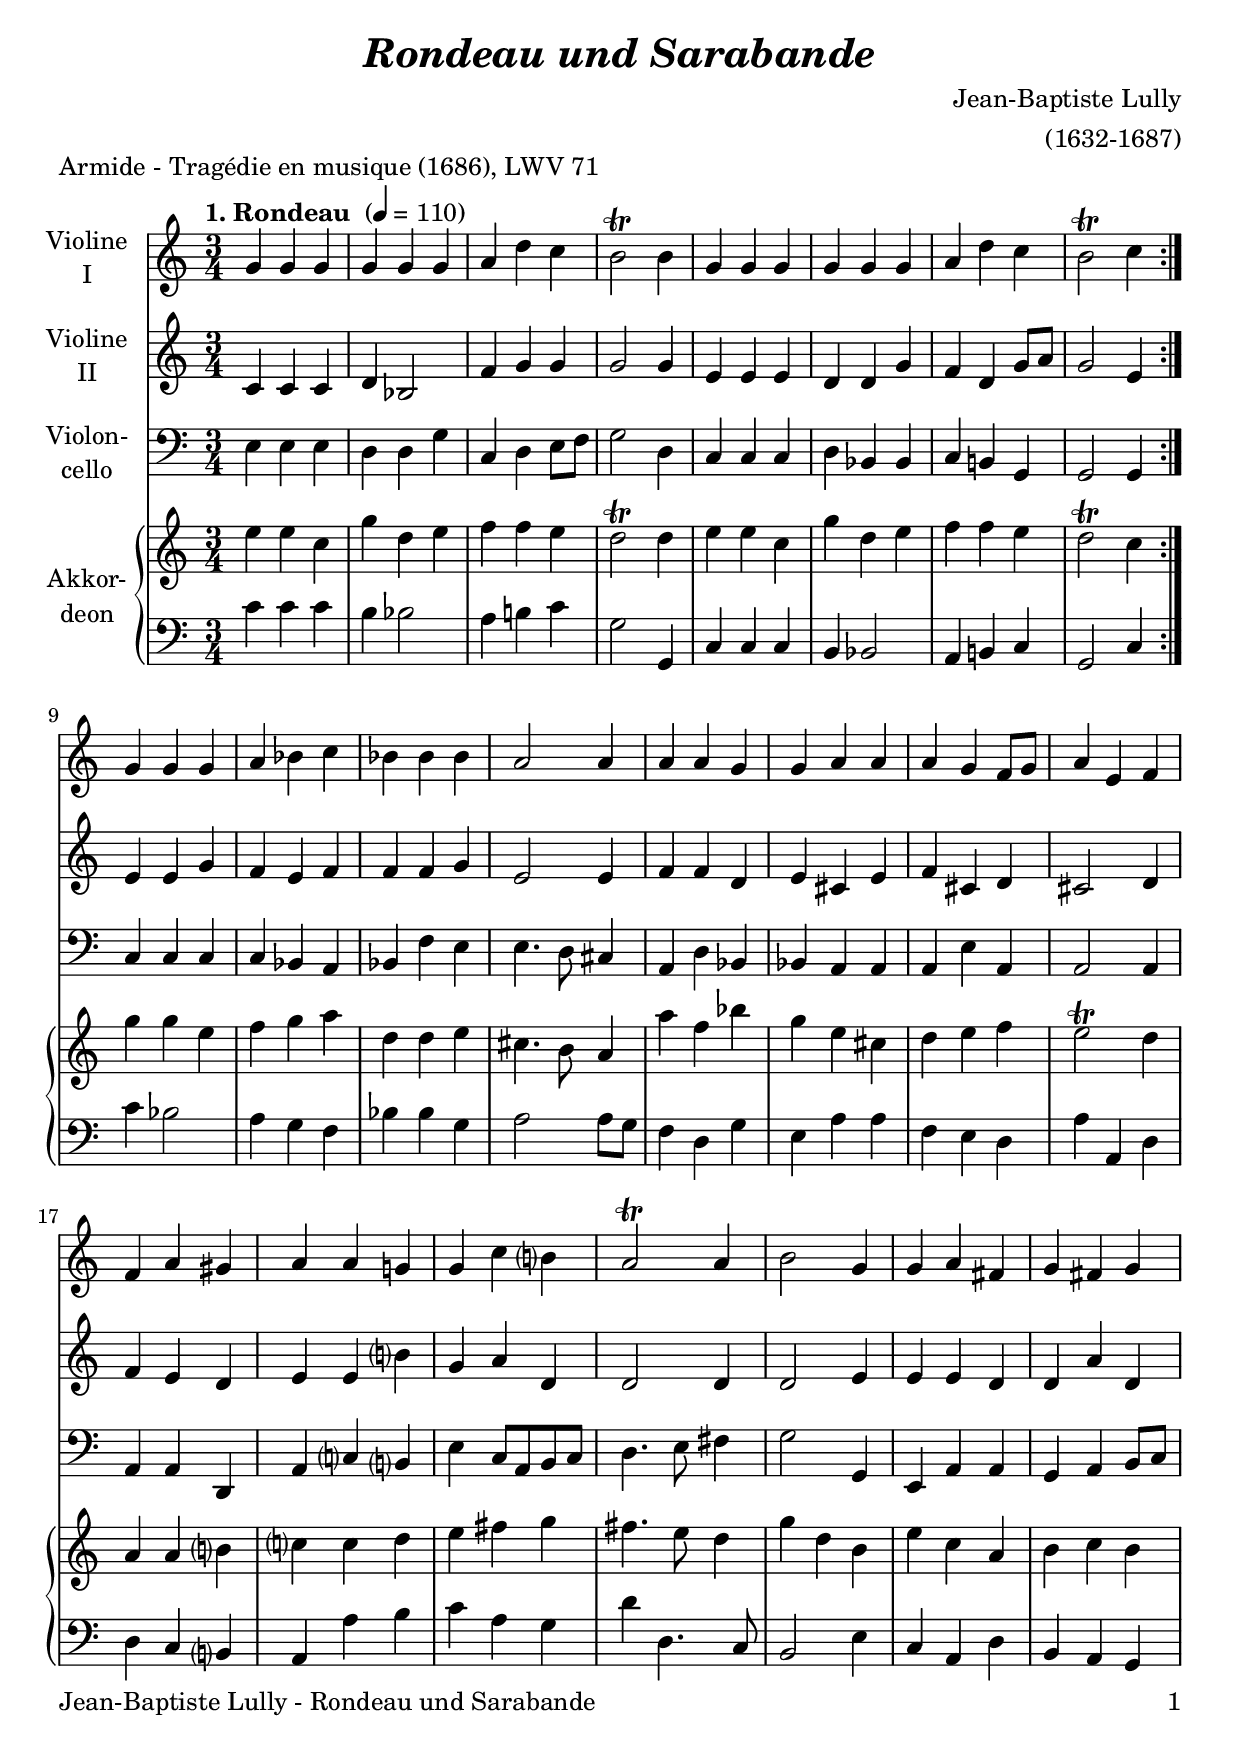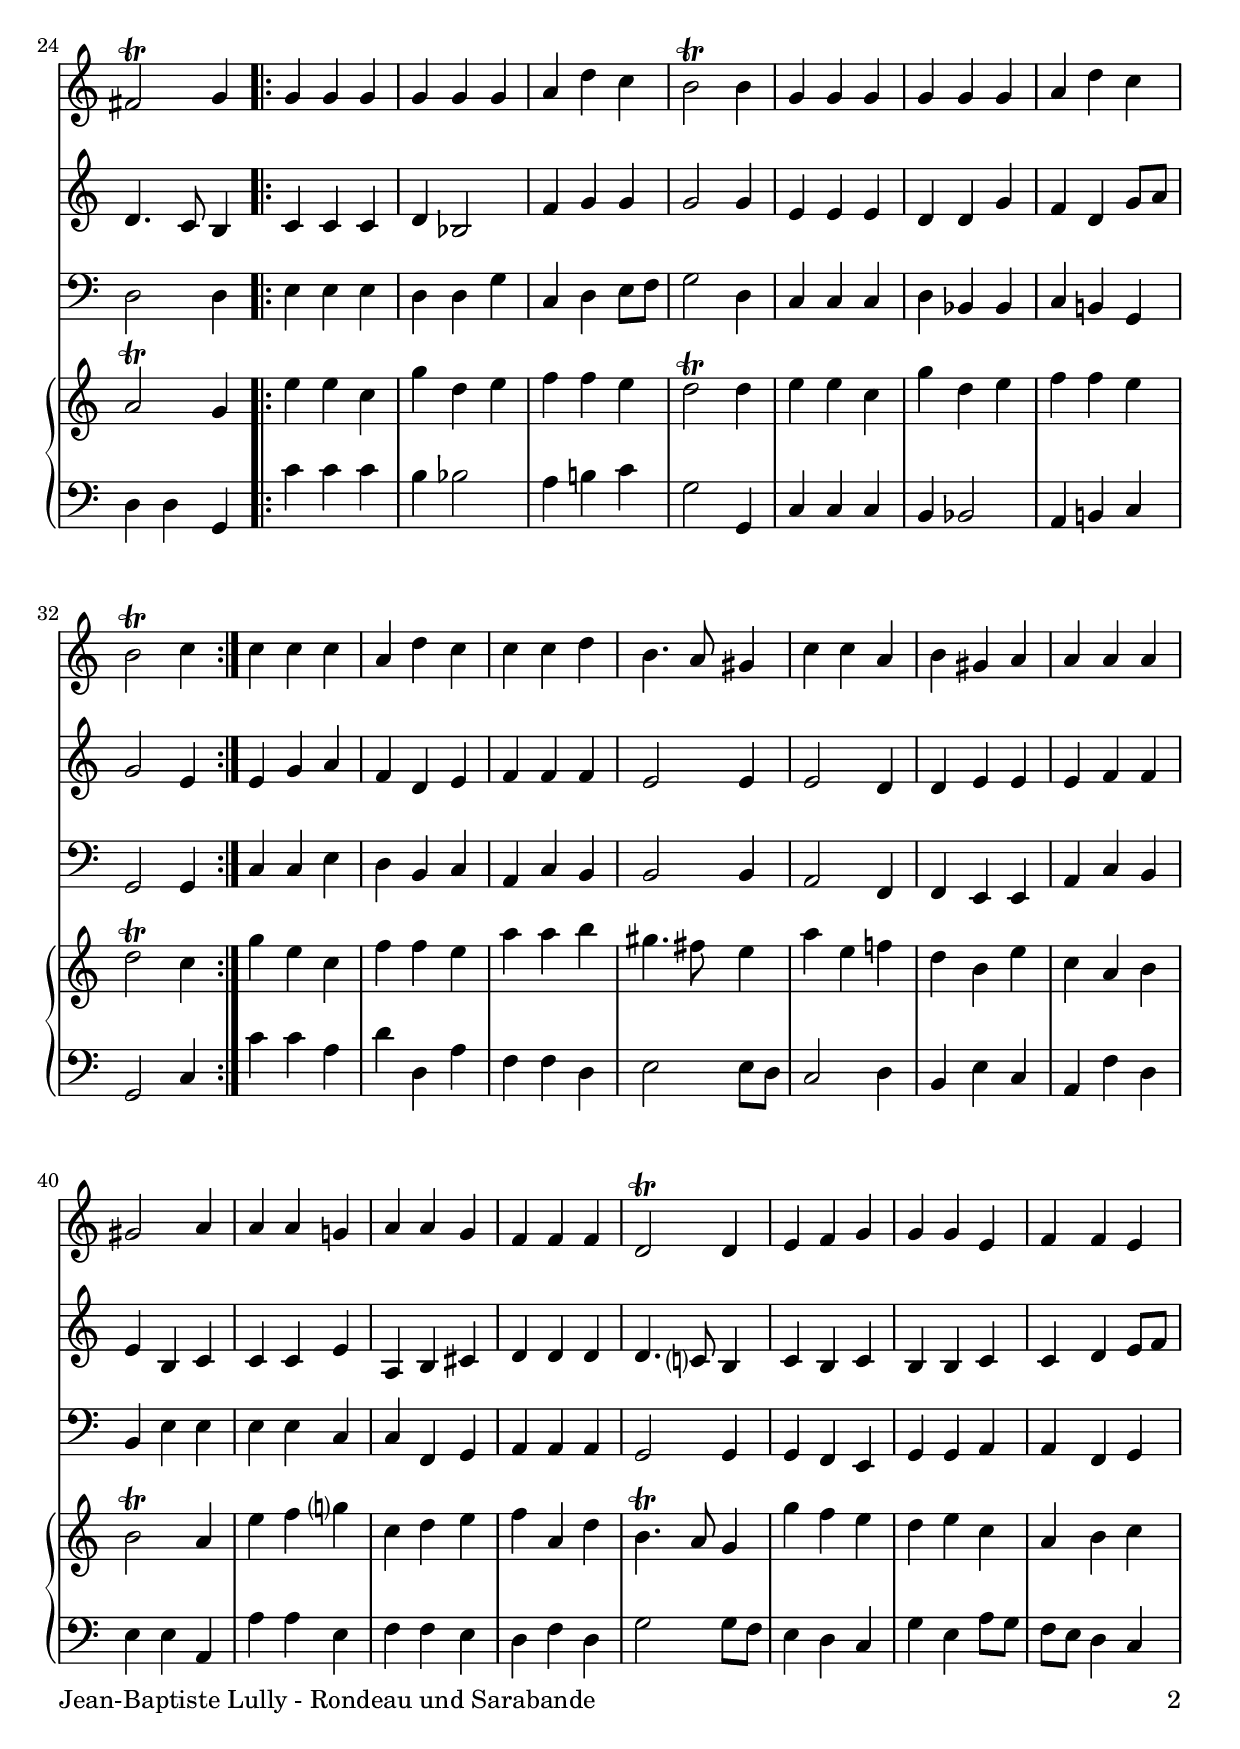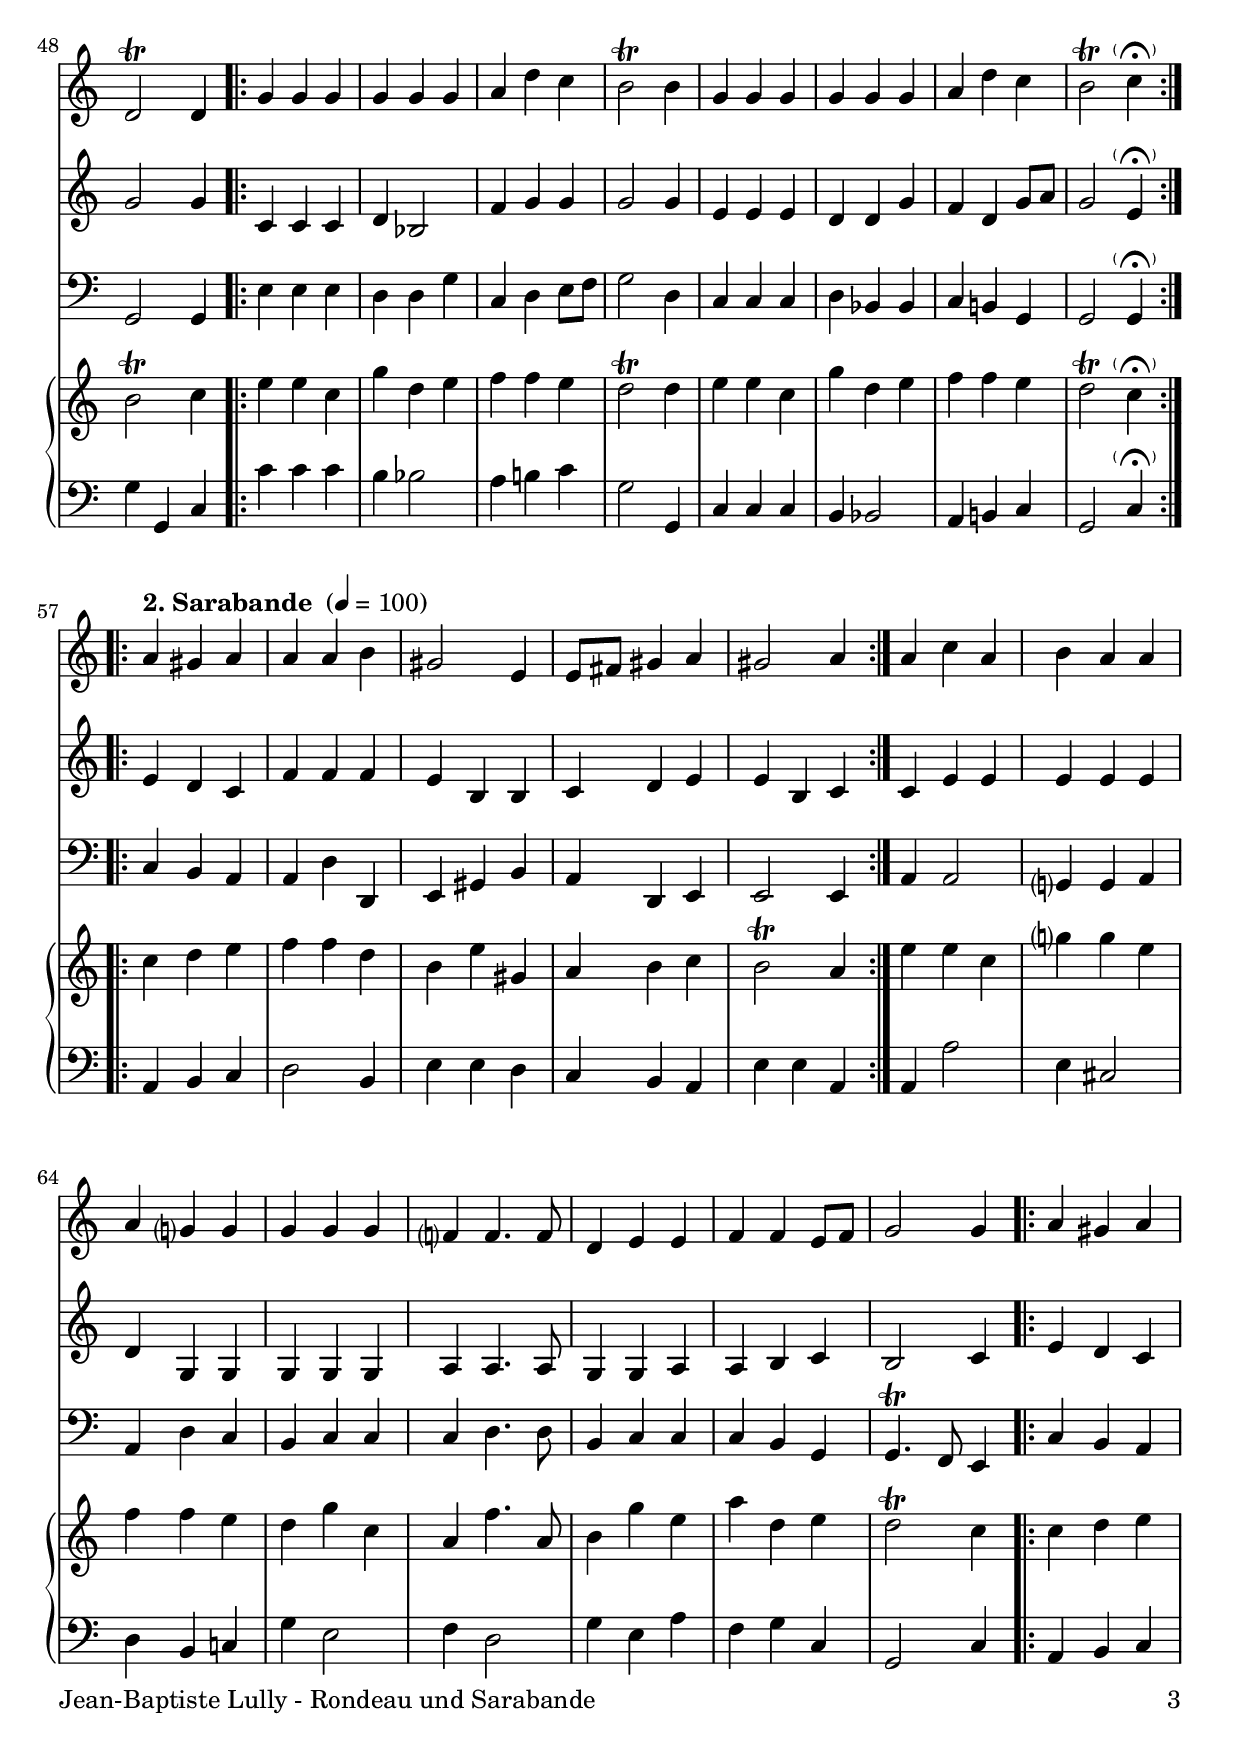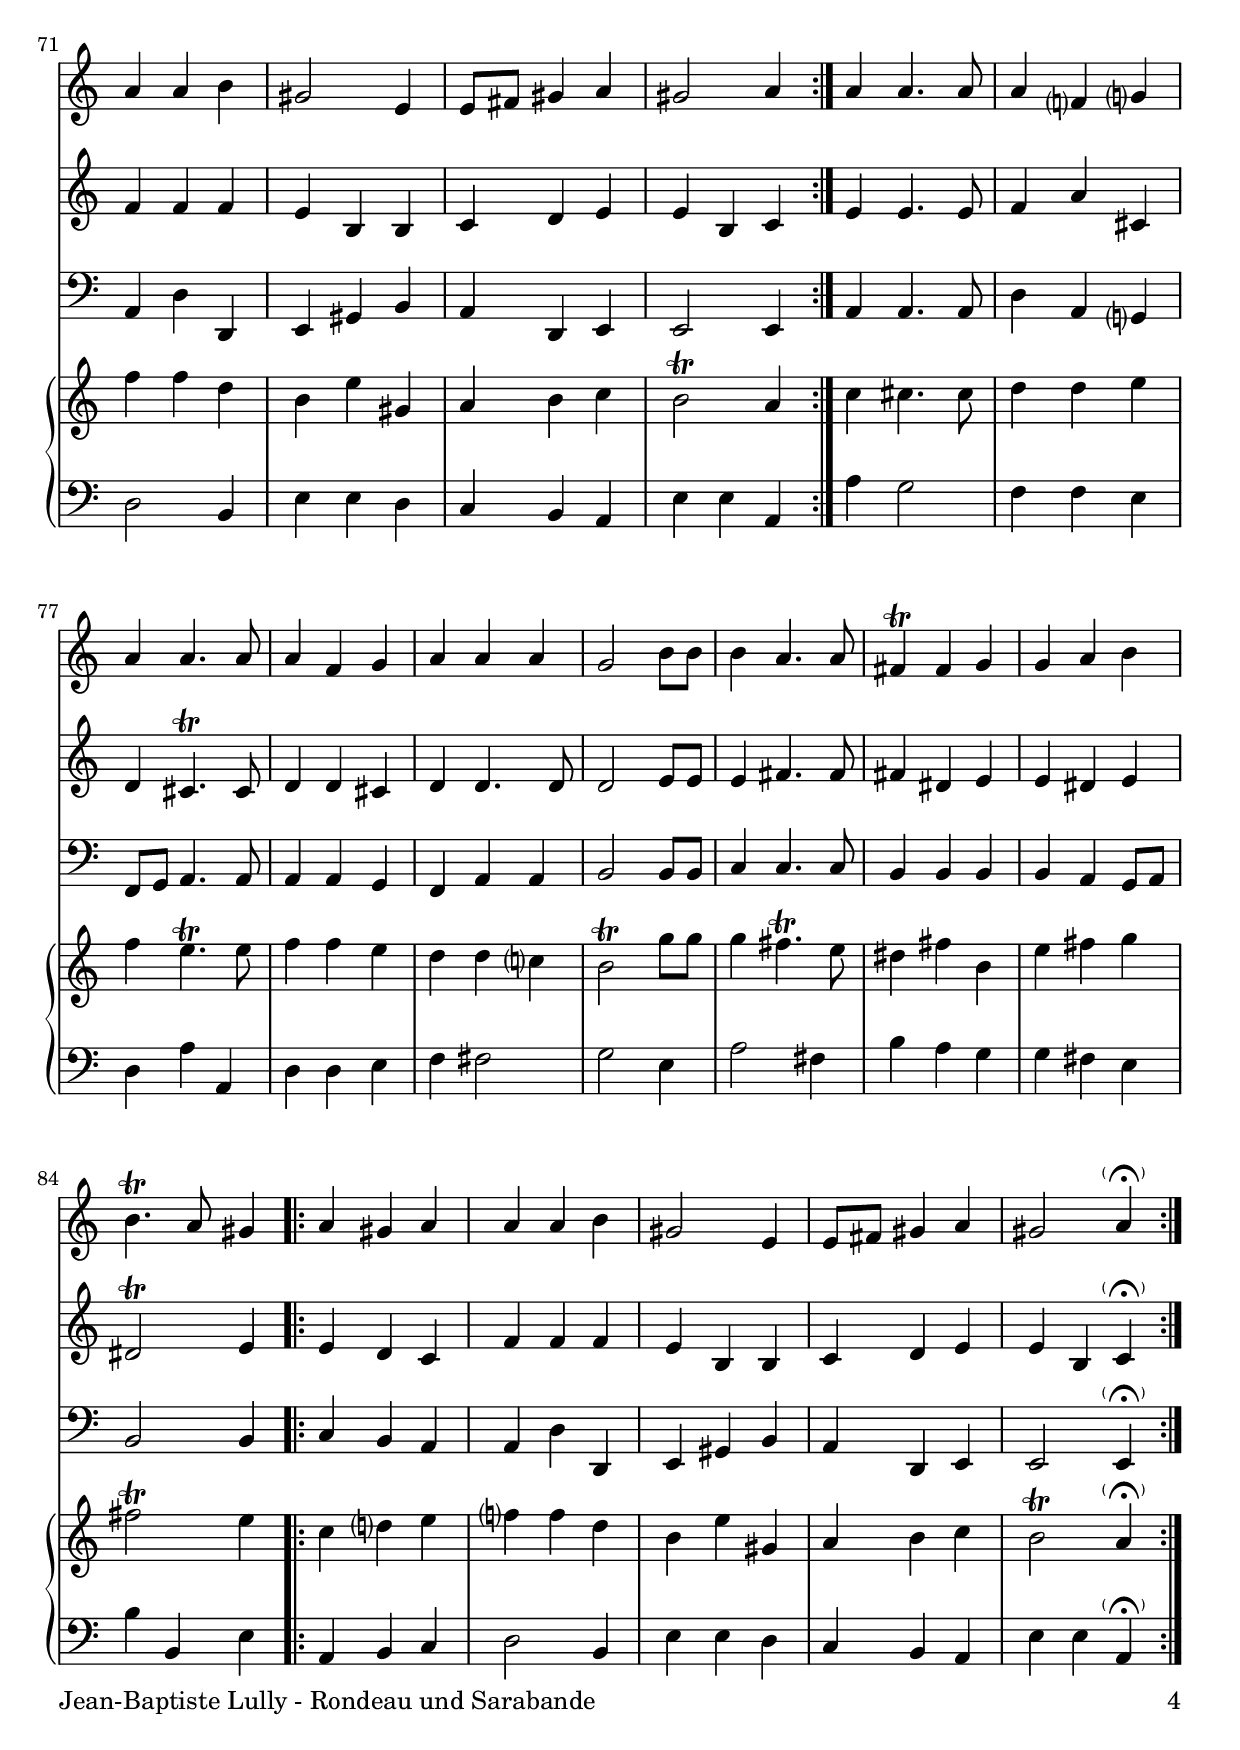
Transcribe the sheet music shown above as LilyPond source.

\version "2.22.0"
\include "deutsch.ly"

#(set-global-staff-size 22)

\header {
  title     = \markup \bold \italic "Rondeau und Sarabande"
  composer  = "Jean-Baptiste Lully"
  arranger  = "(1632-1687)"
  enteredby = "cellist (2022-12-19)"
  piece     = "Armide - Tragédie en musique (1686), LWV 71"
}

voiceconsts = {
  \key c \major
  \time 3/4
  \clef "treble"
  \numericTimeSignature
  \compressEmptyMeasures
  % Set default beaming for all staves
%  \set Timing.beamExceptions = #'()
%  \set Timing.baseMoment     = #(ly:make-moment 1 4)
%  \set Timing.beatStructure  = #'(1 1 1)
}

mivl = "violin"
mivc = "cello"
miac = "harmonica"

introa = {        \tempo "1. Rondeau "   4=110 }
introb = { \break \tempo "2. Sarabande " 4=100 }

va = \relative c'' {
  \voiceconsts

  \introa
  \repeat volta 2 {
    e4 e c
    g' d e
    f f e
    d2\trill d4
    e e c
    g' d e
    f f e

    d2\trill c4
  }

  g' g e
  f g a
  d, d e
  cis4. h8 a4
  a' f b
  g e cis

  d e f
  e2\trill d4
  a a h?
  c? c d
  e fis g
  fis4. e8 d4
  g d h
  e c a
  h c h
  a2\trill g4

  \repeat volta 2 {
    e' e c
    g' d e
    f f e
    d2\trill d4
    
    e e c
    g' d e
    f f e
    d2\trill c4    
  }

  g' e c
  f f e
  a a h

  gis4. fis8 e4
  a e f!
  d h e
  c a h
  h2\trill a4
  e' f g?
  c, d e

  f a, d
  h4.\trill a8 g4
  g' f e
  d e c
  a h c
  h2\trill c4
  \repeat volta 2 {
    e e c
    
    g' d e
    f f e
    d2\trill d4    
    e e c
    g' d e
    f f e
    d2\trill c4\parenthesize\fermata
  }

  \introb
  \repeat volta 2 {
    c d e
    f f d
    h e gis,
    a h c
    h2\trill a4
  }

  e' e c
  g'? g e
  f f e
  d g c,
  a f'4. a,8
  h4 g' e

  a d, e
  d2\trill c4
  
  \repeat volta 2 {
    c d e
    f f d
    h e gis,
    a h c
    
    h2\trill a4    
  }
  c cis4. cis8
  d4 d e
  f e4.\trill e8
  f4 f e
  d d c?

  h2\trill g'8 g
  g4 fis4.\trill e8
  dis4 fis h,
  e fis g
  fis2\trill e4

  \repeat volta 2 {
    c d? e
    f? f d
    h e gis,
    a h c
    h2\trill a4\parenthesize\fermata
  }
}

vb = \relative c'' {
  \voiceconsts

  \introa
  \repeat volta 2 {
    g4 g g
    g g g
    a d c
    h2\trill h4
    g g g
    g g g
    a d c

    h2\trill c4
  }

  g g g
  a b c
  b b b
  a2 a4
  a a g
  g a a

  a g f8 g
  a4 e f
  f a gis
  a a g!
  g c h?
  a2\trill a4
  h2 g4

  g a fis
  g fis g
  fis2\trill g4

  \repeat volta 2 {
    g g g
    g g g
    a d c
    h2\trill h4
    
    g g g
    g g g
    a d c
    h2\trill c4
  }

  c c c
  a d c
  c c d

  h4. a8 gis4
  c4 c a
  h gis a
  a a a
  gis2 a4
  a a g!
  a a g

  f f f
  d2\trill d4
  e f g
  g g e
  f f e
  d2\trill d4

  \repeat volta 2 {
    g g g
    
    g g g
    a d c
    h2\trill h4    
    g g g
    g g g
    a d c
    h2\trill c4\parenthesize\fermata
  }

  \introb
  \repeat volta 2 {
    a gis a
    a a h
    gis2 e4
    e8 fis gis4 a

    gis2 a4
  }
  
  a c a
  h a a
  a g? g
  g g g
  
  f? f4. f8
  d4 e e
  f f e8 f
  g2 g4
  
  \repeat volta 2 {
    a gis a
    
    a a h
    gis2 e4
    e8 fis gis4 a
    gis2 a4
  }
  a a4. a8

  a4 f? g?
  a a4. a8
  a4 f g
  a a a
  g2 h8 h

  h4 a4. a8
  fis4\trill fis g
  g a h
  h4.\trill a8 gis4
  
  \repeat volta 2 {
    a gis a
    a a h
    gis2 e4
    e8 fis gis4 a
    gis2 a4\parenthesize\fermata
  }
}

vc = \relative c' {
  \voiceconsts

  \introa
  \repeat volta 2 {
    c4 c c
    d b2
    f'4 g g
    g2 g4
    e e e
    d d g

    f d g8 a
    g2 e4
  }

  e e g
  f e f
  f f g
  e2 e4
  f f d

  e cis e
  f cis d
  cis2 d4
  f e d
  e e h'?
  g a d,

  d2 d4
  d2 e4
  e e d
  d a' d,
  d4. c8 h4
  
  \repeat volta 2 {
    c c c
    
    d b2
    f'4 g g
    g2 g4
    e e e
    d d g
    f d g8 a
    
    g2 e4
  }

  e g a
  f d e
  f f f
  e2 e4
  e2 d4
  d e e

  e f f
  e h c
  c c e
  a, h cis
  d d d
  d4. c?8 h4

  c h c
  h h c
  c d e8 f
  g2 g4
  
  \repeat volta 2 {
    c, c c
    d b2
    
    f'4 g g
    g2 g4
    e e e
    d d g
    f d g8 a    
    g2 e4\parenthesize\fermata
  }

  \introb
  \repeat volta 2 {
    e d c
    f f f
    e h h
    c d e

    e h c
  }
  c e e
  e e e
  d g, g
  g g g

  a a4. a8
  g4 g a
  a h c
  h2 c4
  \repeat volta 2 {
    e d c
    
    f f f
    e h h
    c d e
    e h c
  }
  
  e e4. e8

  f4 a cis,
  d cis4.\trill cis8
  d4 d cis
  d d4. d8

  d2 e8 e
  e4 fis4. fis8
  fis4 dis e
  e dis e
  dis2\trill e4
  
  \repeat volta 2 {
    e d c
    f f f
    e h h
    c d e
    e h c\parenthesize\fermata
  }
}

vd = \relative c {
  \voiceconsts
  \clef "bass"

  \introa
  \repeat volta 2 {
    e4 e e
    d d g
    c, d e8 f
    g2 d4
    c c c
    d b b

    c h! g
    g2 g4
  }

  c c c
  c b a
  b f' e
  e4. d8 cis4

  a d b
  b a a
  a e' a,
  a2 a4
  a a d,
  a' c? h?

  e c8 a h c
  d4. e8 fis4
  g2 g,4
  e a a
  g a h8 c
  d2 d4

  \repeat volta 2 {
    e e e
    d d g
    c, d e8 f
    g2 d4
    c c c
    d b b

    c h! g
    g2 g4
  }

  c c e
  d h c
  a c h
  h2 h4
  a2 f4

  f e e
  a c h
  h e e
  e e c
  c f, g
  a a a
  g2 g4

  g f e
  g g a
  a f g
  g2 g4
  
  \repeat volta 2 {
    e' e e
    d d g
    c, d e8 f
    g2 d4
    c c c
    d b b

    c h! g
    g2 g4\parenthesize\fermata
  }

  \introb
  \repeat volta 2 {
    c h a
    a d d,
    e gis h
    a d, e

    e2 e4
  }

  a a2
  g?4 g a
  a d c
  h c c

  c d4. d8
  h4 c c
  c h g
  g4.\trill f8 e4
  
  \repeat volta 2 {
    c' h a
    
    a d d,
    e gis h
    a d, e
    e2 e4
  }

  a a4. a8

  d4 a g?
  f8 g a4. a8
  a4 a g
  f a a

  h2 h8 h
  c4 c4. c8
  h4 h h
  h a g8 a
  h2 h4
  
  \repeat volta 2 {
    c h a
    a d d,
    e gis h
    a d, e
    e2 e4\parenthesize\fermata
  }
}

ve = \relative c' {
  \voiceconsts
  \clef "bass"

  \introa
  \repeat volta 2 {
    c4 c c
    h b2
    a4 h! c
    g2 g,4
    c c c
    h b2
    a4 h! c
    g2 c4
  }

  c' b2
  a4 g f
  b b g
  a2 a8 g
  f4 d g
  e a a

  f e d
  a' a, d
  d c h?
  a a' h
  c a g
  d' d,4. c8
  h2 e4

  c a d
  h a g
  d' d g,

  \repeat volta 2 {
    c' c c
    h b2
    a4 h! c
    g2 g,4
    
    c c c
    h b2
    a4 h! c
    g2 c4
  }

  c' c a
  d d, a'
  f f d

  e2 e8 d
  c2 d4
  h e c
  a f' d
  e e a,
  a' a e
  f f e

  d f d
  g2 g8 f
  e4 d c
  g' e a8 g
  f e d4 c
  g' g, c
  
  \repeat volta 2 {
    c' c c
    
    h b2
    a4 h! c
    g2 g,4    
    c c c
    h b2
    a4 h! c
    g2 c4\parenthesize\fermata
  }

  \introb
  \repeat volta 2 {
    a h c
    d2 h4
    e e d
    c h a
    e' e a,
  }

  a a'2
  e4 cis2

  d4 h c!
  g' e2
  f4 d2
  g4 e a
  f g c,
  g2 c4
  
  \repeat volta 2 {
    a h c
    d2 h4    
    e e d
    
    c h a
    e' e a,
  }

  a' g2
  f4 f e
  d a' a,
  d d e
  f fis2
  g e4
  a2 fis4

  h a g
  g fis e
  h' h, e
  
  \repeat volta 2 {
    a, h c
    d2 h4
    e e d
    c h a
    e' e a,\parenthesize\fermata
  }
}


music = <<
      \new Staff {
        \set Staff.midiInstrument = \mivl
        \set Staff.instrumentName = \markup \center-column { "Violine" "I" }
        \transpose c c { \vb }
      }

      \new Staff {
        \set Staff.midiInstrument = \mivl
        \set Staff.instrumentName = \markup \center-column { "Violine" "II" }
        \transpose c c { \vc }
      }

      \new Staff {
        \set Staff.midiInstrument = \mivc
        \set Staff.instrumentName = \markup \center-column { "Violon-" "cello" }
        \transpose c c { \vd }
      }

      \new PianoStaff <<
        \set PianoStaff.instrumentName = \markup \center-column { "Akkor-" "deon" }
        \set PianoStaff.midiInstrument = \miac
        \new Staff {
          \transpose c c { \va }
        }

%        \new Dynamics \dy

        \new Staff {
          \transpose c c { \ve }
        }
        >>
>>

\book {
   \paper {
    print-page-number = ##t
    print-first-page-number = ##t
    ragged-last-bottom = ##f
    oddHeaderMarkup = \markup \null
    evenHeaderMarkup = \markup \null
    oddFooterMarkup = \markup {
      \fill-line {
        \on-the-fly #print-page-number-check-first
        "Jean-Baptiste Lully - Rondeau und Sarabande" \fromproperty #'page:page-number-string
      }
    }
    evenFooterMarkup = \oddFooterMarkup
  } \score {
    \music
    \layout {}
  }

  \score {
    \unfoldRepeats \music

    \midi {
      \context {
        \Score
      }
    }
  }
}